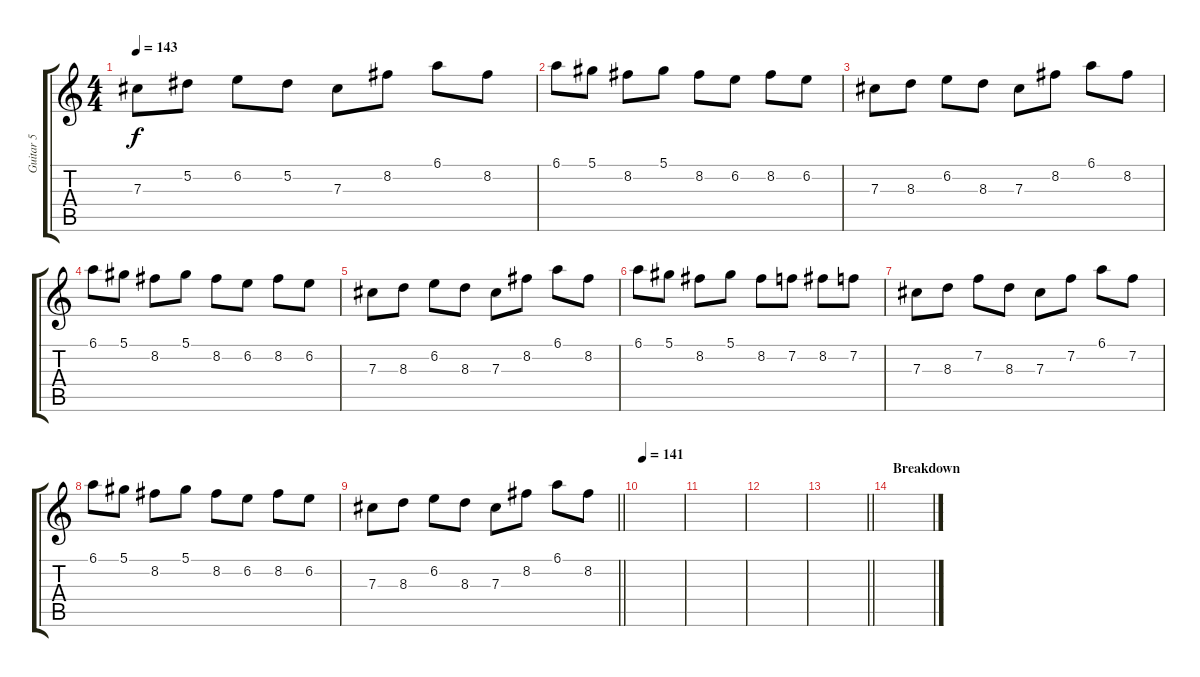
\track ("Guitar 5" "Guitar 5") {instrument electricguitarmuted}
\staff {score tabs}
\tuning (Eb4 Bb3 Gb3 Db3 Ab2 Db2) {hide}
\ts (4 4)
\tempo 143
\clef g2
\ks c
7.3.8{dy f} 5.2.8 6.2.8 5.2.8 7.3.8 8.2.8 6.1.8 8.2.8 |
6.1.8 5.1.8 8.2.8 5.1.8 8.2.8 6.2.8 8.2.8 6.2.8 |
7.3.8 8.3.8 6.2.8 8.3.8 7.3.8 8.2.8 6.1.8 8.2.8 |
6.1.8 5.1.8 8.2.8 5.1.8 8.2.8 6.2.8 8.2.8 6.2.8 |
7.3.8 8.3.8 6.2.8 8.3.8 7.3.8 8.2.8 6.1.8 8.2.8 |
6.1.8 5.1.8 8.2.8 5.1.8 8.2.8 7.2.8 8.2.8 7.2.8 |
7.3.8 8.3.8 7.2.8 8.3.8 7.3.8 7.2.8 6.1.8 7.2.8 |
6.1.8 5.1.8 8.2.8 5.1.8 8.2.8 6.2.8 8.2.8 6.2.8 |
\barLineRight lightlight
7.3.8 8.3.8 6.2.8 8.3.8 7.3.8 8.2.8 6.1.8 8.2.8 |
\section ("" "")
\tempo 141
|
|
|
\barLineRight lightlight
|
\section ("" "Breakdown")
